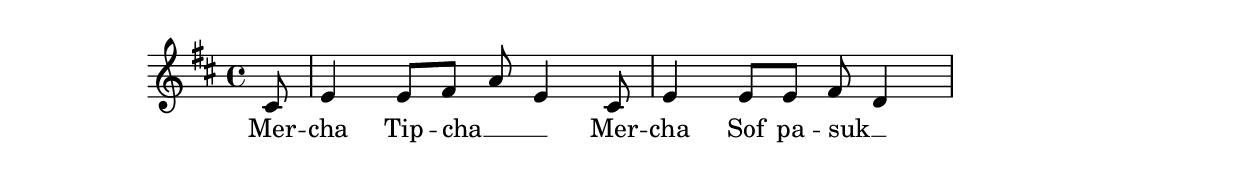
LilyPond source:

\version "2.18.2"
\score {
  \new Staff <<
    \new Voice \relative c' {
      \set midiInstrument = #"acoustic guitar (steel)"
      \voiceOne
      \key d \major
      \time 4/4
	  \partial 8
      cis8 e4 % mercha
	  e8 fis a e4 % tipcha
	  cis8 e4 % mercha
	  e8 e fis d4 % sof pasuk
	  \bar "|"
	}
	\addlyrics {
		Mer -- cha
		Tip -- cha __ _ _
		Mer -- cha
		Sof pa -- suk __ _
	}
  >>
  \layout {
  \context {
    \Score
      \override SpacingSpanner
        #'spacing-increment = 3
  }
 }
  \midi {
    \context {
      \Staff
      \remove "Staff_performer"
    }
    \context {
      \Voice
      \consists "Staff_performer"
    }
    \tempo 4 = 80
  }
}
%{
Mer -- cha
Tip -- cha
Mu -- nach
Et -- nach -- ta
Sof pa -- suk
Se -- gol
Shal -- she -- let
Za -- kef ka -- ton
Za -- kef ga -- dol
re -- vi -- i (re -- vi -- a)
Tip -- cha
Pash -- ta
Ye -- tiv
Zar -- ka
(Mu -- nach) le -- gar -- me -- ah
Te -- vir
Ge -- resh
Az -- la
Pa -- zer
Te -- li -- sha ge -- do -- lah
Te -- li -- sha ke -- ta -- nah
Kar -- nei pa -- rah
Ma -- pach
Dar -- ga
(Mer -- cha) ke -- fu -- la
%}
